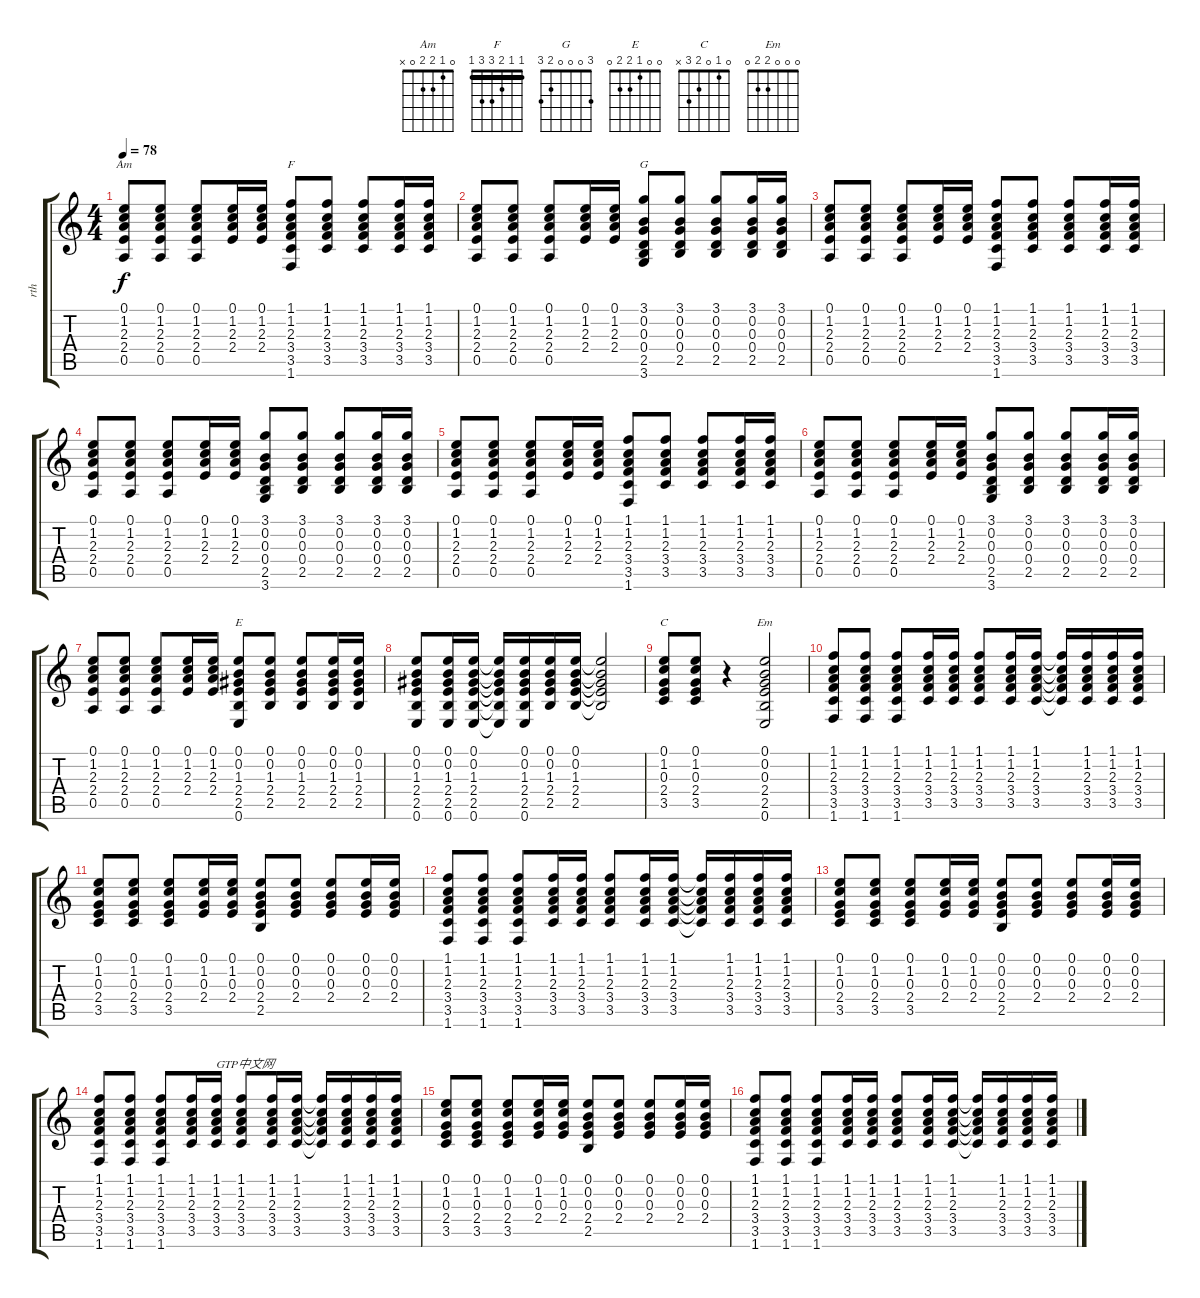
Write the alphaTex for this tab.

\track ("rth" "rth") {instrument electricguitarclean}
\staff {score tabs}
\tuning (E4 B3 G3 D3 A2 E2) {hide}
\chord ("Am" 0 1 2 2 0 x)
\chord ("F" 1 1 2 3 3 1) {barre 1}
\chord ("G" 3 0 0 0 2 3)
\chord ("E" 0 0 1 2 2 0)
\chord ("C" 0 1 0 2 3 x)
\chord ("Em" 0 0 0 2 2 0)
\ts (4 4)
\tempo 78
\clef g2
\ks c
(0.1 1.2 2.3 2.4 0.5).8{ch "Am" dy f} (0.1 1.2 2.3 2.4 0.5).8 (0.1 1.2 2.3 2.4 0.5).8 (0.1 1.2 2.3 2.4).16 (0.1 1.2 2.3 2.4).16 (1.1 1.2 2.3 3.4 3.5 1.6).8{ch "F"} (1.1 1.2 2.3 3.4 3.5).8 (1.1 1.2 2.3 3.4 3.5).8 (1.1 1.2 2.3 3.4 3.5).16 (1.1 1.2 2.3 3.4 3.5).16 |
(0.1 1.2 2.3 2.4 0.5).8 (0.1 1.2 2.3 2.4 0.5).8 (0.1 1.2 2.3 2.4 0.5).8 (0.1 1.2 2.3 2.4).16 (0.1 1.2 2.3 2.4).16 (3.1 0.2 0.3 0.4 2.5 3.6).8{ch "G"} (3.1 0.2 0.3 0.4 2.5).8 (3.1 0.2 0.3 0.4 2.5).8 (3.1 0.2 0.3 0.4 2.5).16 (3.1 0.2 0.3 0.4 2.5).16 |
(0.1 1.2 2.3 2.4 0.5).8 (0.1 1.2 2.3 2.4 0.5).8 (0.1 1.2 2.3 2.4 0.5).8 (0.1 1.2 2.3 2.4).16 (0.1 1.2 2.3 2.4).16 (1.1 1.2 2.3 3.4 3.5 1.6).8 (1.1 1.2 2.3 3.4 3.5).8 (1.1 1.2 2.3 3.4 3.5).8 (1.1 1.2 2.3 3.4 3.5).16 (1.1 1.2 2.3 3.4 3.5).16 |
(0.1 1.2 2.3 2.4 0.5).8 (0.1 1.2 2.3 2.4 0.5).8 (0.1 1.2 2.3 2.4 0.5).8 (0.1 1.2 2.3 2.4).16 (0.1 1.2 2.3 2.4).16 (3.1 0.2 0.3 0.4 2.5 3.6).8 (3.1 0.2 0.3 0.4 2.5).8 (3.1 0.2 0.3 0.4 2.5).8 (3.1 0.2 0.3 0.4 2.5).16 (3.1 0.2 0.3 0.4 2.5).16 |
(0.1 1.2 2.3 2.4 0.5).8 (0.1 1.2 2.3 2.4 0.5).8 (0.1 1.2 2.3 2.4 0.5).8 (0.1 1.2 2.3 2.4).16 (0.1 1.2 2.3 2.4).16 (1.1 1.2 2.3 3.4 3.5 1.6).8 (1.1 1.2 2.3 3.4 3.5).8 (1.1 1.2 2.3 3.4 3.5).8 (1.1 1.2 2.3 3.4 3.5).16 (1.1 1.2 2.3 3.4 3.5).16 |
(0.1 1.2 2.3 2.4 0.5).8 (0.1 1.2 2.3 2.4 0.5).8 (0.1 1.2 2.3 2.4 0.5).8 (0.1 1.2 2.3 2.4).16 (0.1 1.2 2.3 2.4).16 (3.1 0.2 0.3 0.4 2.5 3.6).8 (3.1 0.2 0.3 0.4 2.5).8 (3.1 0.2 0.3 0.4 2.5).8 (3.1 0.2 0.3 0.4 2.5).16 (3.1 0.2 0.3 0.4 2.5).16 |
(0.1 1.2 2.3 2.4 0.5).8 (0.1 1.2 2.3 2.4 0.5).8 (0.1 1.2 2.3 2.4 0.5).8 (0.1 1.2 2.3 2.4).16 (0.1 1.2 2.3 2.4).16 (0.1 0.2 1.3 2.4 2.5 0.6).8{ch "E"} (0.1 0.2 1.3 2.4 2.5).8 (0.1 0.2 1.3 2.4 2.5).8 (0.1 0.2 1.3 2.4 2.5).16 (0.1 0.2 1.3 2.4 2.5).16 |
(0.1 0.2 1.3 2.4 2.5 0.6).8 (0.1 0.2 1.3 2.4 2.5 0.6).16 (0.1 0.2 1.3 2.4 2.5 0.6).16 (0.1{t} 0.2{t} 1.3{t} 2.4{t} 2.5{t} 0.6{t}).16 (0.1 0.2 1.3 2.4 2.5 0.6).16 (0.1 0.2 1.3 2.4 2.5).16 (0.1 0.2 1.3 2.4 2.5).16 (0.1{t} 0.2{t} 1.3{t} 2.4{t} 2.5{t}).2 |
(0.1 1.2 0.3 2.4 3.5).8{ch "C"} (0.1 1.2 0.3 2.4 3.5).8 r.4 (0.1 0.2 0.3 2.4 2.5 0.6).2{ch "Em"} |
(1.1 1.2 2.3 3.4 3.5 1.6).8 (1.1 1.2 2.3 3.4 3.5 1.6).8 (1.1 1.2 2.3 3.4 3.5 1.6).8 (1.1 1.2 2.3 3.4 3.5).16 (1.1 1.2 2.3 3.4 3.5).16 (1.1 1.2 2.3 3.4 3.5).8 (1.1 1.2 2.3 3.4 3.5).16 (1.1 1.2 2.3 3.4 3.5).16 (1.1{t} 1.2{t} 2.3{t} 3.4{t} 3.5{t}).16 (1.1 1.2 2.3 3.4 3.5).16 (1.1 1.2 2.3 3.4 3.5).16 (1.1 1.2 2.3 3.4 3.5).16 |
(0.1 1.2 0.3 2.4 3.5).8 (0.1 1.2 0.3 2.4 3.5).8 (0.1 1.2 0.3 2.4 3.5).8 (0.1 1.2 0.3 2.4).16 (0.1 1.2 0.3 2.4).16 (0.1 0.2 0.3 2.4 2.5).8 (0.1 0.2 0.3 2.4).8 (0.1 0.2 0.3 2.4).8 (0.1 0.2 0.3 2.4).16 (0.1 0.2 0.3 2.4).16 |
(1.1 1.2 2.3 3.4 3.5 1.6).8 (1.1 1.2 2.3 3.4 3.5 1.6).8 (1.1 1.2 2.3 3.4 3.5 1.6).8 (1.1 1.2 2.3 3.4 3.5).16 (1.1 1.2 2.3 3.4 3.5).16 (1.1 1.2 2.3 3.4 3.5).8 (1.1 1.2 2.3 3.4 3.5).16 (1.1 1.2 2.3 3.4 3.5).16 (1.1{t} 1.2{t} 2.3{t} 3.4{t} 3.5{t}).16 (1.1 1.2 2.3 3.4 3.5).16 (1.1 1.2 2.3 3.4 3.5).16 (1.1 1.2 2.3 3.4 3.5).16 |
(0.1 1.2 0.3 2.4 3.5).8 (0.1 1.2 0.3 2.4 3.5).8 (0.1 1.2 0.3 2.4 3.5).8 (0.1 1.2 0.3 2.4).16 (0.1 1.2 0.3 2.4).16 (0.1 0.2 0.3 2.4 2.5).8 (0.1 0.2 0.3 2.4).8 (0.1 0.2 0.3 2.4).8 (0.1 0.2 0.3 2.4).16 (0.1 0.2 0.3 2.4).16 |
(1.1 1.2 2.3 3.4 3.5 1.6).8 (1.1 1.2 2.3 3.4 3.5 1.6).8 (1.1 1.2 2.3 3.4 3.5 1.6).8 (1.1 1.2 2.3 3.4 3.5).16 (1.1 1.2 2.3 3.4 3.5).16{txt "GTP中文网"} (1.1 1.2 2.3 3.4 3.5).8 (1.1 1.2 2.3 3.4 3.5).16 (1.1 1.2 2.3 3.4 3.5).16 (1.1{t} 1.2{t} 2.3{t} 3.4{t} 3.5{t}).16 (1.1 1.2 2.3 3.4 3.5).16 (1.1 1.2 2.3 3.4 3.5).16 (1.1 1.2 2.3 3.4 3.5).16 |
(0.1 1.2 0.3 2.4 3.5).8 (0.1 1.2 0.3 2.4 3.5).8 (0.1 1.2 0.3 2.4 3.5).8 (0.1 1.2 0.3 2.4).16 (0.1 1.2 0.3 2.4).16 (0.1 0.2 0.3 2.4 2.5).8 (0.1 0.2 0.3 2.4).8 (0.1 0.2 0.3 2.4).8 (0.1 0.2 0.3 2.4).16 (0.1 0.2 0.3 2.4).16 |
(1.1 1.2 2.3 3.4 3.5 1.6).8 (1.1 1.2 2.3 3.4 3.5 1.6).8 (1.1 1.2 2.3 3.4 3.5 1.6).8 (1.1 1.2 2.3 3.4 3.5).16 (1.1 1.2 2.3 3.4 3.5).16 (1.1 1.2 2.3 3.4 3.5).8 (1.1 1.2 2.3 3.4 3.5).16 (1.1 1.2 2.3 3.4 3.5).16 (1.1{t} 1.2{t} 2.3{t} 3.4{t} 3.5{t}).16 (1.1 1.2 2.3 3.4 3.5).16 (1.1 1.2 2.3 3.4 3.5).16 (1.1 1.2 2.3 3.4 3.5).16
